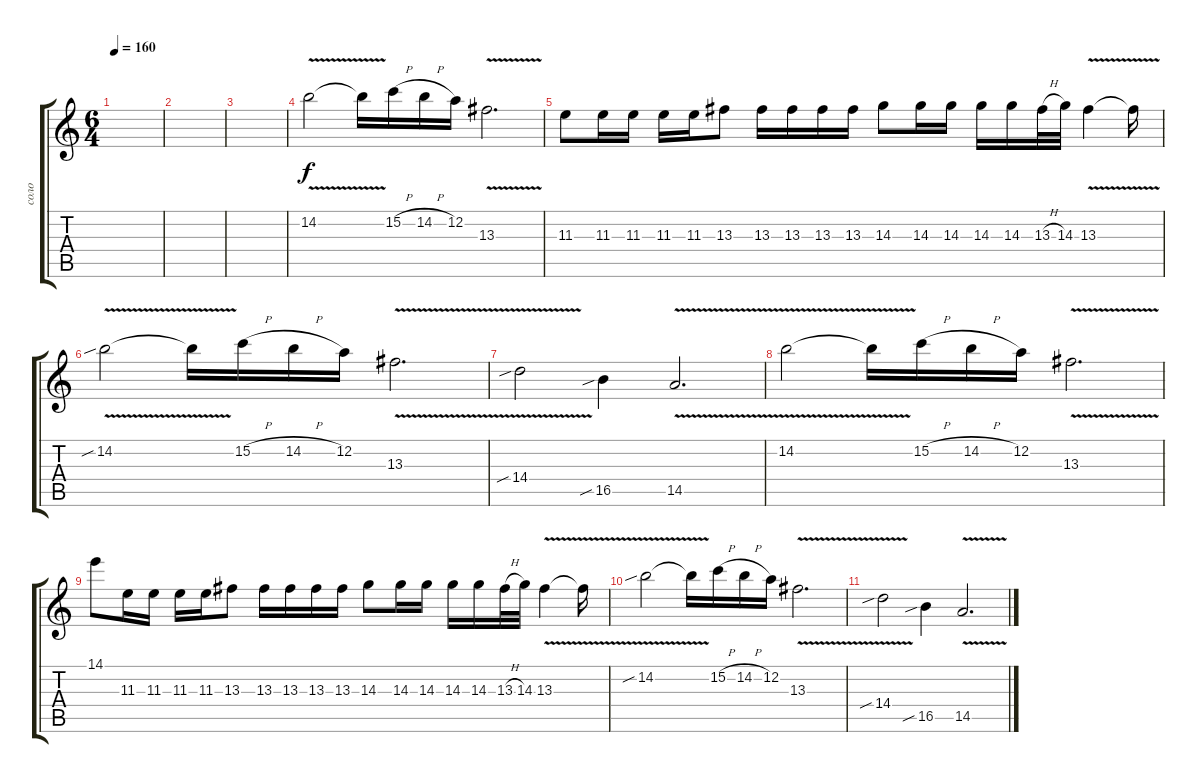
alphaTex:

\track ("соло" "соло") {instrument overdrivenguitar}
\staff {score tabs}
\tuning (D4 A3 F3 C3 G2 D2) {hide}
\ts (6 4)
\tempo 160
\clef g2
\ks c
|
|
|
14.2{v}.2 14.2{t}.16 15.2{h}.16 14.2{h}.16 12.2.16 13.3{v}.2{d} |
11.3.8 11.3.16 11.3.16 11.3.16 11.3.16 13.3.8 13.3.16 13.3.16 13.3.16 13.3.16 14.3.8 14.3.16 14.3.16 14.3.16 14.3.16 13.3{h}.32 14.3.32 13.3{v}.4 13.3{t}.16 |
14.2{v sib}.2 14.2{t}.16 15.2{h}.16 14.2{h}.16 12.2.16 13.3{v}.2{d} |
14.4{v sib}.2 16.5{sib}.4 14.5{v}.2{d} |
14.2{v}.2 14.2{t}.16 15.2{h}.16 14.2{h}.16 12.2.16 13.3{v}.2{d} |
14.1.8 11.3.16 11.3.16 11.3.16 11.3.16 13.3.8 13.3.16 13.3.16 13.3.16 13.3.16 14.3.8 14.3.16 14.3.16 14.3.16 14.3.16 13.3{h}.32 14.3.32 13.3{v}.4 13.3{t}.16 |
14.2{v sib}.2 14.2{t}.16 15.2{h}.16 14.2{h}.16 12.2.16 13.3{v}.2{d} |
14.4{v sib}.2 16.5{sib}.4 14.5{v}.2{d}
